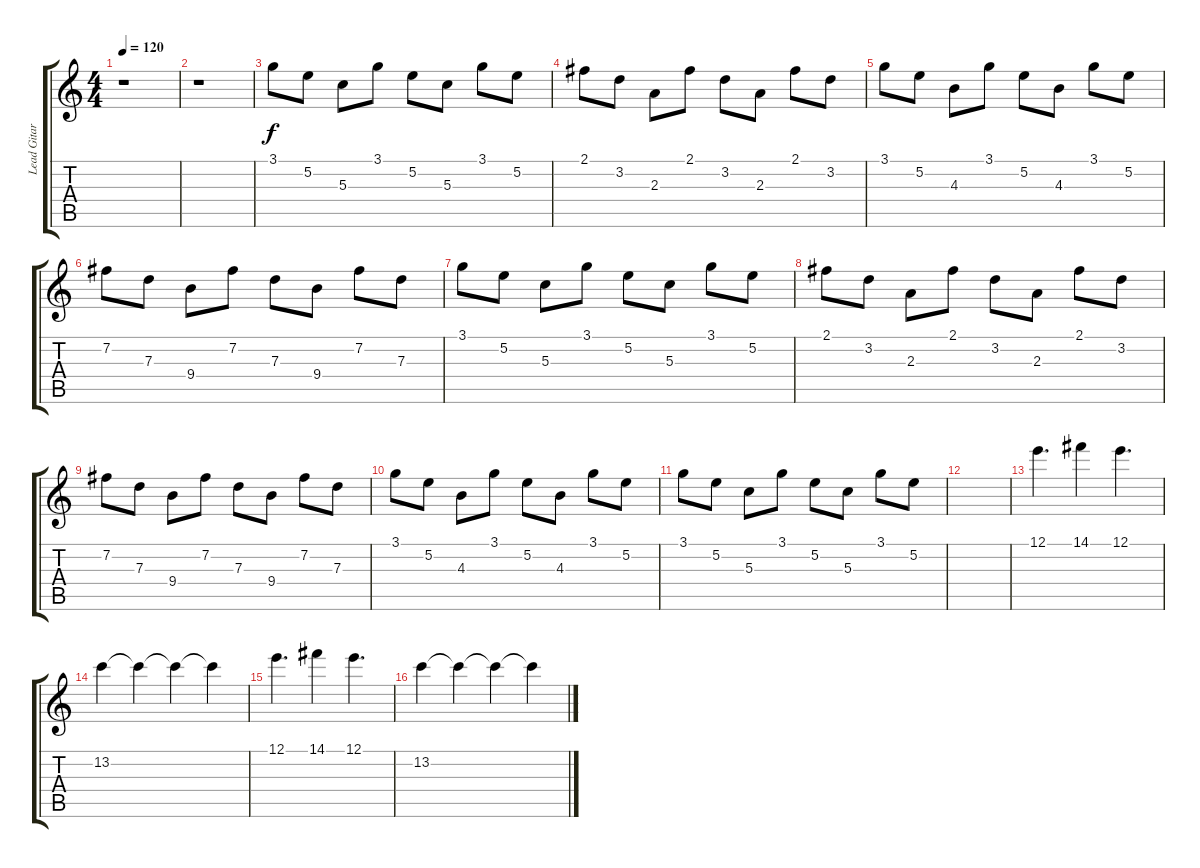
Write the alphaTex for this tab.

\track ("Lead Gitarre" "Lead Gitar") {instrument overdrivenguitar}
\staff {score tabs}
\tuning (E4 B3 G3 D3 A2 E2) {hide}
\ts (4 4)
\tempo 120
\clef g2
\ks c
r.1{dy f} |
r.1 |
3.1.8 5.2.8 5.3.8 3.1.8 5.2.8 5.3.8 3.1.8 5.2.8 |
2.1.8 3.2.8 2.3.8 2.1.8 3.2.8 2.3.8 2.1.8 3.2.8 |
3.1.8 5.2.8 4.3.8 3.1.8 5.2.8 4.3.8 3.1.8 5.2.8 |
7.2.8 7.3.8 9.4.8 7.2.8 7.3.8 9.4.8 7.2.8 7.3.8 |
3.1.8 5.2.8 5.3.8 3.1.8 5.2.8 5.3.8 3.1.8 5.2.8 |
2.1.8 3.2.8 2.3.8 2.1.8 3.2.8 2.3.8 2.1.8 3.2.8 |
7.2.8 7.3.8 9.4.8 7.2.8 7.3.8 9.4.8 7.2.8 7.3.8 |
3.1.8 5.2.8 4.3.8 3.1.8 5.2.8 4.3.8 3.1.8 5.2.8 |
3.1.8 5.2.8 5.3.8 3.1.8 5.2.8 5.3.8 3.1.8 5.2.8 |
|
12.1.4{d} 14.1.4 12.1.4{d} |
13.2.4 13.2{t}.4 13.2{t}.4 13.2{t}.4 |
12.1.4{d} 14.1.4 12.1.4{d} |
13.2.4 13.2{t}.4 13.2{t}.4 13.2{t}.4
